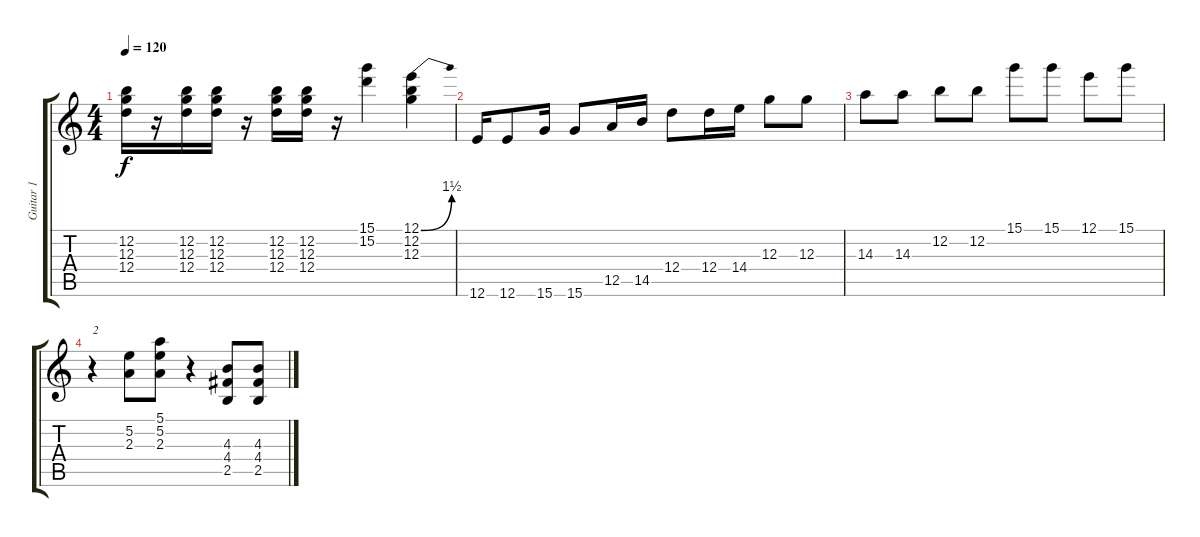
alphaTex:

\track ("Guitar 1" "Guitar 1") {instrument distortionguitar}
\staff {score tabs}
\tuning (E4 B3 G3 D3 A2 E2) {hide}
\ts (4 4)
\tempo 120
\clef g2
\ks c
(12.2 12.3 12.4).16{dy f} r.16 (12.2 12.3 12.4).16 (12.2 12.3 12.4).16 r.16 (12.2 12.3 12.4).16 (12.2 12.3 12.4).16 r.16 (15.1 15.2).4 (12.1{be (bend 0 0 60 6)} 12.2 12.3).4 |
12.6.16 12.6.8 15.6.16 15.6.8 12.5.16 14.5.16 12.4.8 12.4.16 14.4.16 12.3.8 12.3.8 |
14.3.8 14.3.8 12.2.8 12.2.8 15.1.8 15.1.8 12.1.8 15.1.8 |
r.4{txt "2"} (5.2 2.3).8 (5.1 5.2 2.3).8 r.4 (4.3 4.4 2.5).8 (4.3 4.4 2.5).8
